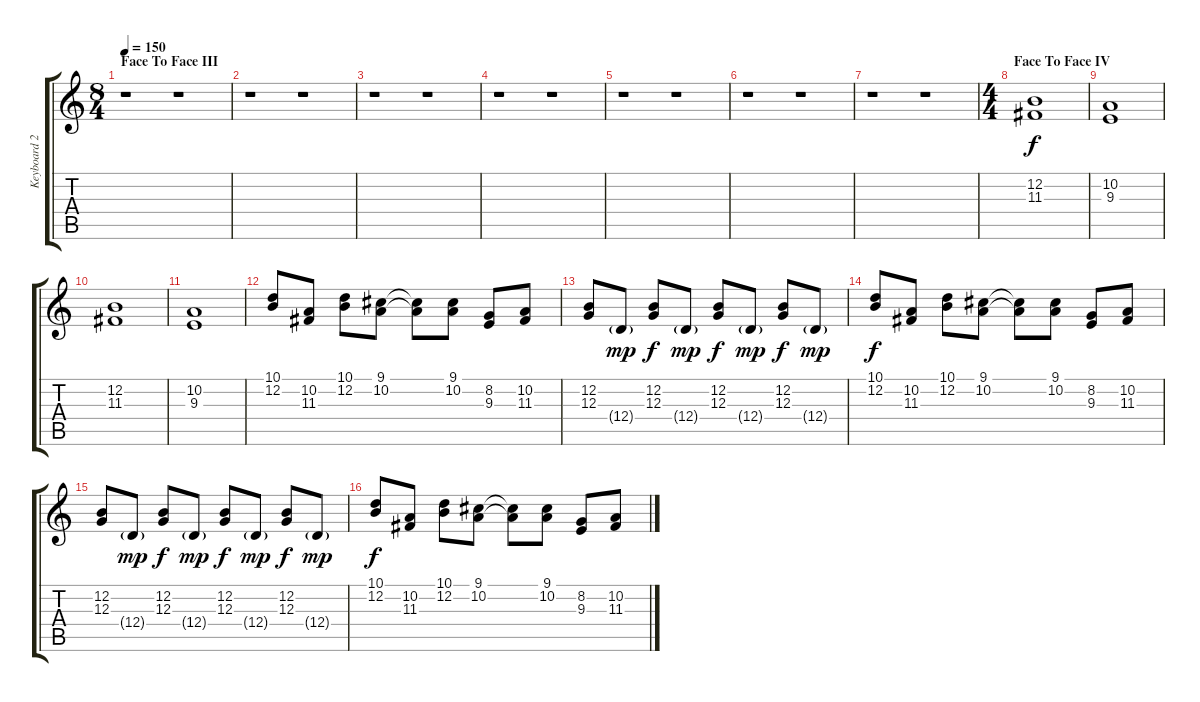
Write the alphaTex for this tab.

\track ("Keyboard 2" "Keyboard 2") {instrument synthstrings1}
\staff {score tabs}
\tuning (E4 B3 G3 D3 A2 E2) {hide}
\ts (8 4)
\section ("" "Face To Face III")
\tempo 150
\clef g2
\ks c
r.1{dy f} r.1 |
r.1 r.1 |
r.1 r.1 |
r.1 r.1 |
r.1 r.1 |
r.1 r.1 |
r.1 r.1 |
\ts (4 4)
\section ("" "Face To Face IV")
(12.2 11.3).1 |
(10.2 9.3).1 |
(12.2 11.3).1 |
(10.2 9.3).1 |
(10.1 12.2).8 (10.2 11.3).8 (10.1 12.2).8 (9.1 10.2).8 (9.1{t} 10.2{t}).8 (9.1 10.2).8 (8.2 9.3).8 (10.2 11.3).8 |
(12.2 12.3).8 12.4{g}.8{dy mp} (12.2 12.3).8{dy f} 12.4{g}.8{dy mp} (12.2 12.3).8{dy f} 12.4{g}.8{dy mp} (12.2 12.3).8{dy f} 12.4{g}.8{dy mp} |
(10.1 12.2).8{dy f} (10.2 11.3).8 (10.1 12.2).8 (9.1 10.2).8 (9.1{t} 10.2{t}).8 (9.1 10.2).8 (8.2 9.3).8 (10.2 11.3).8 |
(12.2 12.3).8 12.4{g}.8{dy mp} (12.2 12.3).8{dy f} 12.4{g}.8{dy mp} (12.2 12.3).8{dy f} 12.4{g}.8{dy mp} (12.2 12.3).8{dy f} 12.4{g}.8{dy mp} |
(10.1 12.2).8{dy f} (10.2 11.3).8 (10.1 12.2).8 (9.1 10.2).8 (9.1{t} 10.2{t}).8 (9.1 10.2).8 (8.2 9.3).8 (10.2 11.3).8
